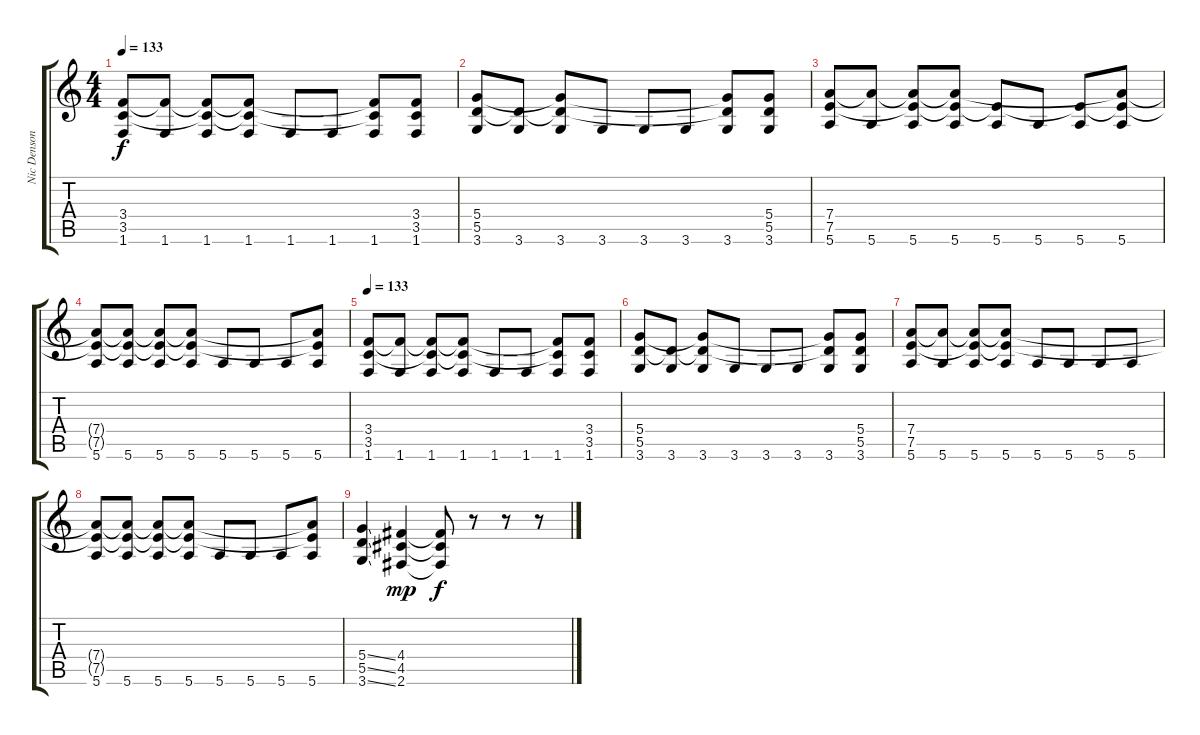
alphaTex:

\track ("Nic Denson (Rhythm)" "Nic Denson") {instrument distortionguitar}
\staff {score tabs}
\tuning (E4 B3 G3 D3 A2 E2) {hide}
\ts (4 4)
\tempo 133
\clef g2
\ks c
(3.4 3.5 1.6).8{dy f} (3.4{t} 1.6).8 (3.4{t} 3.5{t} 1.6).8 (3.4{t} 3.5{t} 1.6).8 1.6.8 1.6.8 (3.4{t} 3.5{t} 1.6).8 (3.4 3.5 1.6).8 |
(5.4 5.5 3.6).8 (5.5{t} 3.6).8 (5.4{t} 5.5{t} 3.6).8 3.6.8 3.6.8 3.6.8 (5.4{t} 5.5{t} 3.6).8 (5.4 5.5 3.6).8 |
(7.4 7.5 5.6).8 (7.4{t} 5.6).8 (7.4{t} 7.5{t} 5.6).8 (7.4{t} 7.5{t} 5.6).8 (7.5{t} 5.6).8 5.6.8 (7.5{t} 5.6).8 (7.4{t} 7.5{t} 5.6).8 |
(7.4{t} 7.5{t} 5.6).8 (7.4{t} 7.5{t} 5.6).8 (7.4{t} 7.5{t} 5.6).8 (7.4{t} 7.5{t} 5.6).8 5.6.8 5.6.8 5.6.8 (7.4{t} 7.5{t} 5.6).8 |
\tempo 133
(3.4 3.5 1.6).8 (3.4{t} 1.6).8 (3.4{t} 3.5{t} 1.6).8 (3.4{t} 3.5{t} 1.6).8 1.6.8 1.6.8 (3.4{t} 3.5{t} 1.6).8 (3.4 3.5 1.6).8 |
(5.4 5.5 3.6).8 (5.5{t} 3.6).8 (5.4{t} 5.5{t} 3.6).8 3.6.8 3.6.8 3.6.8 (5.4{t} 5.5{t} 3.6).8 (5.4 5.5 3.6).8 |
(7.4 7.5 5.6).8 (7.4{t} 5.6).8 (7.4{t} 7.5{t} 5.6).8 (7.4{t} 7.5{t} 5.6).8 5.6.8 5.6.8 5.6.8 5.6.8 |
(7.4{t} 7.5{t} 5.6).8 (7.4{t} 7.5{t} 5.6).8 (7.4{t} 7.5{t} 5.6).8 (7.4{t} 7.5{t} 5.6).8 5.6.8 5.6.8 5.6.8 (7.4{t} 7.5{t} 5.6).8 |
(5.4{ss} 5.5{ss} 3.6{ss}).4 (4.4 4.5 2.6).4{dy mp} (4.4{t} 4.5{t} 2.6{t}).8{dy f} r.8 r.8 r.8
